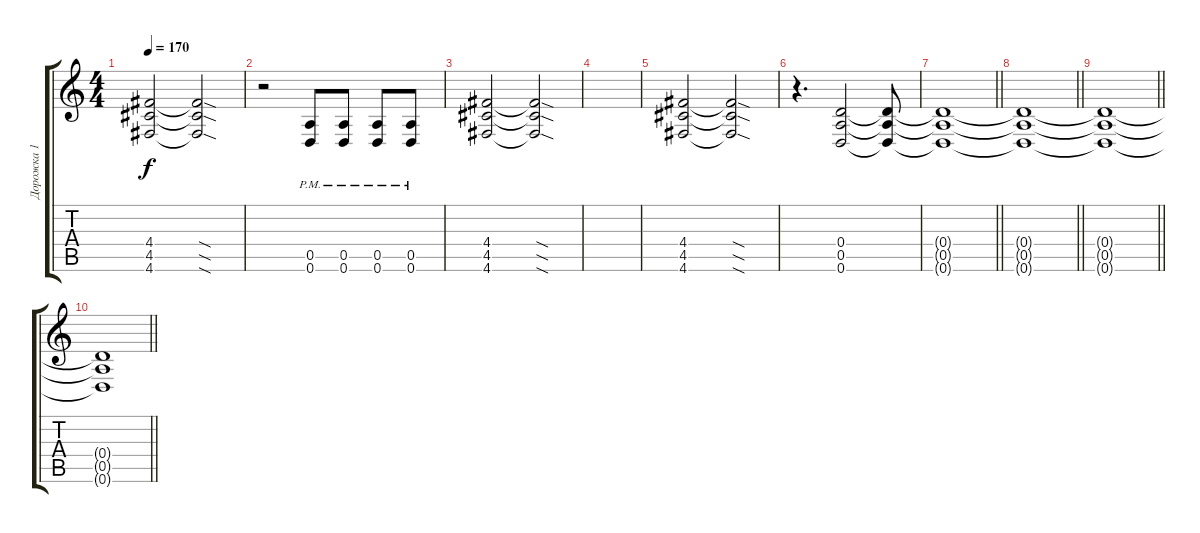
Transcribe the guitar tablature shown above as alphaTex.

\track ("Дорожка 1" "Дорожка 1") {instrument distortionguitar}
\staff {score tabs}
\tuning (E4 B3 G3 D3 A2 D2) {hide}
\ts (4 4)
\tempo 170
\clef g2
\ks c
(4.4 4.5 4.6).2{dy f} (4.4{sod t} 4.5{sod t} 4.6{sod t}).2 |
r.2 (0.5{pm} 0.6{pm}).8 (0.5{pm} 0.6{pm}).8 (0.5{pm} 0.6{pm}).8 (0.5{pm} 0.6{pm}).8 |
(4.4 4.5 4.6).2 (4.4{sod t} 4.5{sod t} 4.6{sod t}).2 |
|
(4.4 4.5 4.6).2 (4.4{sod t} 4.5{sod t} 4.6{sod t}).2 |
r.4{d} (0.4 0.5 0.6).2 (0.4{t} 0.5{t} 0.6{t}).8 |
\barLineRight lightlight
(0.4{t} 0.5{t} 0.6{t}).1{volume 0} |
\barLineRight lightlight
(0.4{t} 0.5{t} 0.6{t}).1 |
\barLineRight lightlight
(0.4{t} 0.5{t} 0.6{t}).1 |
\barLineRight lightlight
(0.4{t} 0.5{t} 0.6{t}).1
